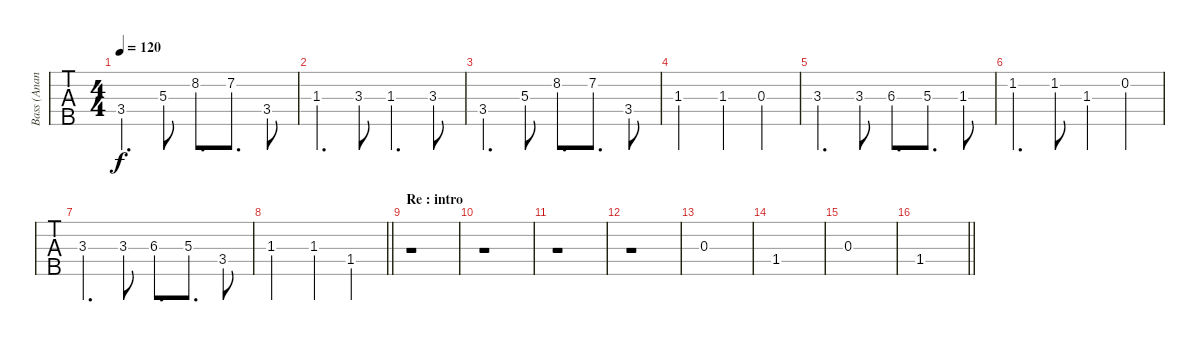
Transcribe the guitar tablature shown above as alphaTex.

\track ("Bass (Anan Kaddouri)" "Bass (Anan") {instrument electricbassfinger}
\staff {tabs}
\tuning (Gb2 Db2 Ab1 Eb1 Bb0) {hide}
\ts (4 4)
\tempo 120
\clef f4
\ks c
3.4.4{d dy f} 5.3.8 8.2.8{d} 7.2.8{d} 3.4.8 |
1.3.4{d} 3.3.8 1.3.4{d} 3.3.8 |
3.4.4{d} 5.3.8 8.2.8{d} 7.2.8{d} 3.4.8 |
1.3.2 1.3.4 0.3.4 |
3.3.4{d} 3.3.8 6.3.8{d} 5.3.8{d} 1.3.8 |
1.2.4{d} 1.2.8 1.3.4 0.2.4 |
3.3.4{d} 3.3.8 6.3.8{d} 5.3.8{d} 3.4.8 |
\barLineRight lightlight
1.3.2 1.3.4 1.4.4 |
\section ("" "Re : intro")
r.1 |
r.1 |
r.1 |
r.1 |
0.3.1 |
1.4.1 |
0.3.1 |
\barLineRight lightlight
1.4.1
